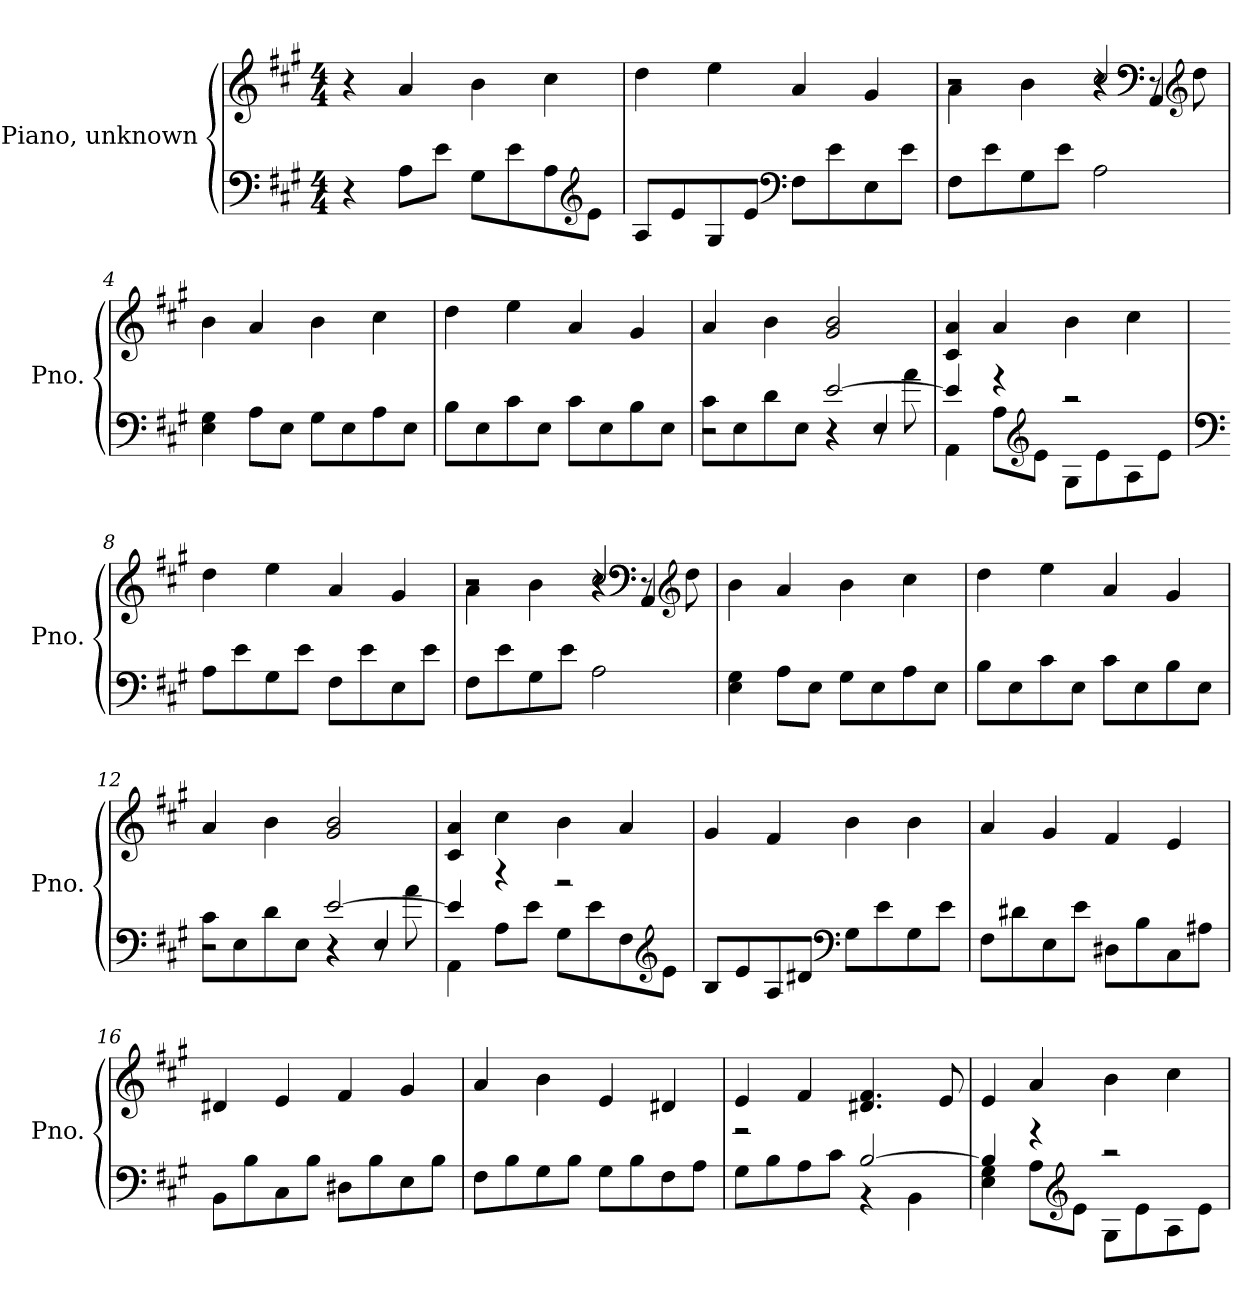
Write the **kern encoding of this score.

**kern	**kern
*part1	*part1
*staff2	*staff1
*I"Piano, unknown	*
*I'Pno.	*
*clefF4	*clefG2
*k[f#c#g#]	*k[f#c#g#]
*M4/4	*M4/4
*MM120	*MM120
=1	=1
4r	4r
8A\L	4a/
8e\J	.
8G#\L	4b\
8e\	.
8A\	4cc#\
*clefG2	*
8e\J	.
=2	=2
8A/L	4dd\
8e/	.
8G#/	4ee\
8e/J	.
*clefF4	*
8F#\L	4a/
8e\	.
8E\	4g#/
8e\J	.
=3	=3
*	*^
*	*	*^
8F#\L	2r	4a\	2r
8e\	.	.	.
8G#\	.	4b\	.
8e\J	.	.	.
2A\	2cc#/	4r	4r
*	*clefF4	*	*
.	.	8r	4AA/
*	*clefG2	*	*
.	.	8dd\	.
*	*v	*v	*v
=4	=4
4E\ 4G#\	4b\
8A\L	4a/
8E\J	.
8G#\L	4b\
8E\	.
8A\	4cc#\
8E\J	.
!!LO:LB:g=z
=5	=5
8B\L	4dd\
8E\	.
8c#\	4ee\
8E\J	.
8c#\L	4a/
8E\	.
8B\	4g#/
8E\J	.
=6	=6
*^	*
*	*^	*
2r	8c#\L	2r	4a/
.	8E\	.	.
.	8d\	.	4b\
.	8E\J	.	.
[2e/	4r	4r	2g#/ 2b/
.	8r	4E/	.
.	8a\	.	.
*	*v	*v	*
=7	=7	=7
4e/]	4AA\	4c#/ 4a/
4r	8A\L	4a/
*clefG2	*	*
.	8e\J	.
2r	8G#\L	4b\
.	8e\	.
.	8A\	4cc#\
.	8e\J	.
*v	*v	*
=8	=8
*clefF4	*
8A\L	4dd\
8e\	.
8G#\	4ee\
8e\J	.
8F#\L	4a/
8e\	.
8E\	4g#/
8e\J	.
!!LO:LB:g=z
=9	=9
*	*^
*	*	*^
8F#\L	2r	4a\	2r
8e\	.	.	.
8G#\	.	4b\	.
8e\J	.	.	.
2A\	2cc#/	4r	4r
*	*clefF4	*	*
.	.	8r	4AA/
*	*clefG2	*	*
.	.	8dd\	.
*	*v	*v	*v
=10	=10
4E\ 4G#\	4b\
8A\L	4a/
8E\J	.
8G#\L	4b\
8E\	.
8A\	4cc#\
8E\J	.
=11	=11
8B\L	4dd\
8E\	.
8c#\	4ee\
8E\J	.
8c#\L	4a/
8E\	.
8B\	4g#/
8E\J	.
=12	=12
*^	*
*	*^	*
2r	8c#\L	2r	4a/
.	8E\	.	.
.	8d\	.	4b\
.	8E\J	.	.
[2e/	4r	4r	2g#/ 2b/
.	8r	4E/	.
.	8a\	.	.
*	*v	*v	*
!!LO:LB:g=z
=13	=13	=13
4e/]	4AA\	4c#/ 4a/
4r	8A\L	4cc#\
.	8e\J	.
2r	8G#\L	4b\
.	8e\	.
.	8F#\	4a/
*clefG2	*	*
.	8e\J	.
*v	*v	*
=14	=14
8B/L	4g#/
8e/	.
8A/	4f#/
8d#X/J	.
*clefF4	*
8G#\L	4b\
8e\	.
8G#\	4b\
8e\J	.
=15	=15
8F#\L	4a/
8d#X\	.
8E\	4g#/
8e\J	.
8D#X\L	4f#/
8B\	.
8C#\	4e/
8A#X\J	.
=16	=16
8BB\L	4d#X/
8B\	.
8C#\	4e/
8B\J	.
8D#X\L	4f#/
8B\	.
8E\	4g#/
8B\J	.
!!LO:LB:g=z
=17	=17
8F#\L	4a/
8B\	.
8G#\	4b\
8B\J	.
8G#\L	4e/
8B\	.
8F#\	4d#X/
8A\J	.
=18	=18
*^	*
2r	8G#\L	4e/
.	8B\	.
.	8A\	4f#/
.	8c#\J	.
[2B/	4r	4.d#X/ 4.f#/
.	4BB\	.
.	.	8e/
=19	=19	=19
4B/]	4E\ 4G#\	4e/
4r	8A\L	4a/
*clefG2	*	*
.	8e\J	.
2r	8G#\L	4b\
.	8e\	.
.	8A\	4cc#\
.	8e\J	.
*v	*v	*
=	=
*-	*-
